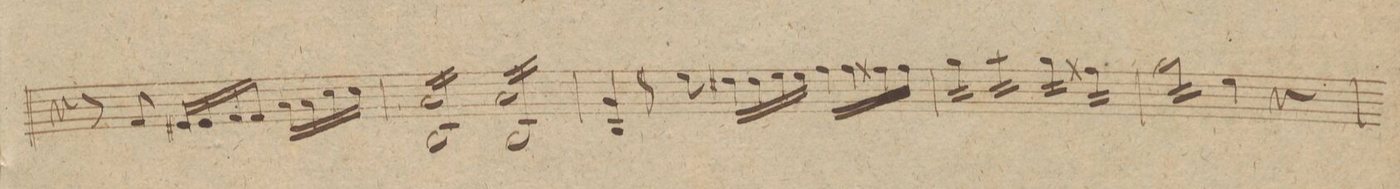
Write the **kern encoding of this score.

**kern	**dynam
*I"Violino IIdo	*
*clefG2	*
*k[f#c#g#]	*
*met(c|)	*
*M2/2	*
4r	.
8r	.
8f#/	.
16e#X/LL	.
16e#/	.
16f#/	.
16f#/JJ	.
16a\LL	.
16a\	.
16cc#\	.
16cc#\JJ	.
=17	=17
*tremolo	*
16B/LL 16a	.
16B/ 16a	.
16B/ 16a	.
16B/ 16a	.
16B/ 16a	.
16B/ 16a	.
16B/ 16a	.
16B/JJ 16a	.
16B/LL 16a	.
16B/ 16a	.
16B/ 16a	.
16B/ 16a	.
16B/ 16a	.
16B/ 16a	.
16B/ 16a	.
16B/JJ 16a	.
*Xtremolo	*
=18	=18
4B/ 4g#	.
8r	.
8ee\	.
16dd#X\LL	.
16dd#\	.
16ee\	.
16ee\JJ	.
16ff#\LL	.
16ff#\	.
16ff##X\	.
16ff##\JJ	.
=19	=19
*tremolo	*
16gg#\LL	.
16gg#\	.
16gg#\	.
16gg#\JJ	.
16aa\LL	.
16aa\	.
16aa\	.
16aa\JJ	.
16gg#\LL	.
16gg#\	.
16gg#\	.
16gg#\JJ	.
16ff##X\LL	.
16ff##\	.
16ff##\	.
16ff##\JJ	.
=20	=20
16gg#\LL	.
16gg#\	.
16gg#\	.
16gg#\	.
16gg#\	.
16gg#\	.
16gg#\	.
16gg#\JJ	.
4ee\	.
4r	.
*Xtremolo	*
=21	=21
*-	*-
